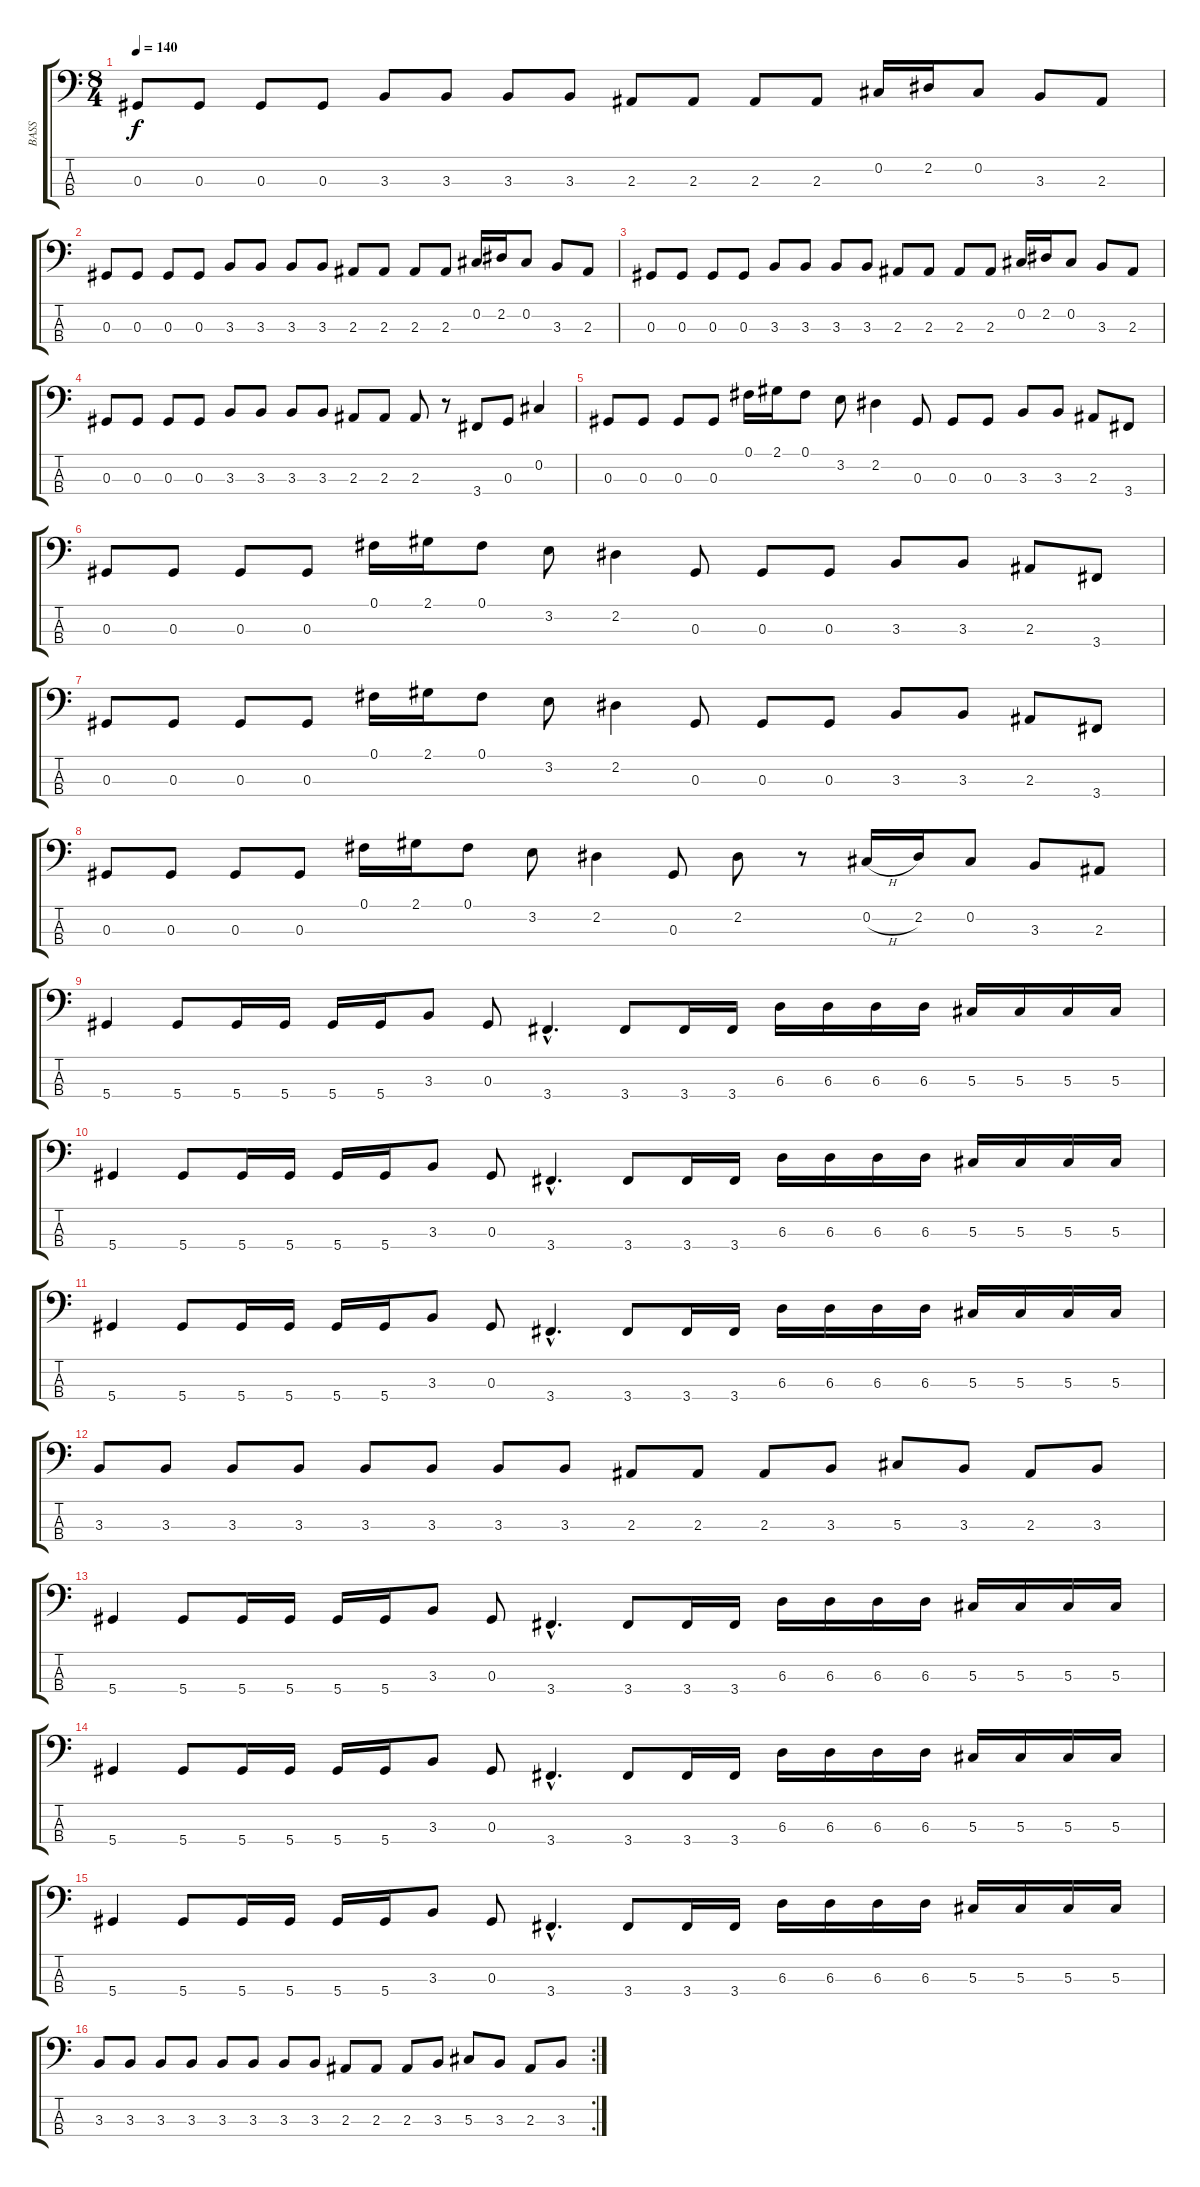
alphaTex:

\track ("BASS" "BASS") {instrument acousticguitarnylon}
\staff {score tabs}
\tuning (Gb2 Db2 Ab1 Eb1) {hide}
\ts (8 4)
\tempo 140
\clef f4
\ks c
0.3.8{dy f instrument acousticguitarnylon} 0.3.8 0.3.8 0.3.8 3.3.8 3.3.8 3.3.8 3.3.8 2.3.8 2.3.8 2.3.8 2.3.8 0.2.16 2.2.16 0.2.8 3.3.8 2.3.8 |
0.3.8 0.3.8 0.3.8 0.3.8 3.3.8 3.3.8 3.3.8 3.3.8 2.3.8 2.3.8 2.3.8 2.3.8 0.2.16 2.2.16 0.2.8 3.3.8 2.3.8 |
0.3.8 0.3.8 0.3.8 0.3.8 3.3.8 3.3.8 3.3.8 3.3.8 2.3.8 2.3.8 2.3.8 2.3.8 0.2.16 2.2.16 0.2.8 3.3.8 2.3.8 |
0.3.8 0.3.8 0.3.8 0.3.8 3.3.8 3.3.8 3.3.8 3.3.8 2.3.8 2.3.8 2.3.8 r.8 3.4.8 0.3.8 0.2.4 |
0.3.8 0.3.8 0.3.8 0.3.8 0.1.16 2.1.16 0.1.8 3.2.8 2.2.4 0.3.8 0.3.8 0.3.8 3.3.8 3.3.8 2.3.8 3.4.8 |
0.3.8 0.3.8 0.3.8 0.3.8 0.1.16 2.1.16 0.1.8 3.2.8 2.2.4 0.3.8 0.3.8 0.3.8 3.3.8 3.3.8 2.3.8 3.4.8 |
0.3.8 0.3.8 0.3.8 0.3.8 0.1.16 2.1.16 0.1.8 3.2.8 2.2.4 0.3.8 0.3.8 0.3.8 3.3.8 3.3.8 2.3.8 3.4.8 |
0.3.8 0.3.8 0.3.8 0.3.8 0.1.16 2.1.16 0.1.8 3.2.8 2.2.4 0.3.8 2.2.8 r.8 0.2{h}.16 2.2.16 0.2.8 3.3.8 2.3.8 |
5.4.4 5.4.8 5.4.16 5.4.16 5.4.16 5.4.16 3.3.8 0.3.8 3.4{hac}.4{d} 3.4.8 3.4.16 3.4.16 6.3.16 6.3.16 6.3.16 6.3.16 5.3.16 5.3.16 5.3.16 5.3.16 |
5.4.4 5.4.8 5.4.16 5.4.16 5.4.16 5.4.16 3.3.8 0.3.8 3.4{hac}.4{d} 3.4.8 3.4.16 3.4.16 6.3.16 6.3.16 6.3.16 6.3.16 5.3.16 5.3.16 5.3.16 5.3.16 |
5.4.4 5.4.8 5.4.16 5.4.16 5.4.16 5.4.16 3.3.8 0.3.8 3.4{hac}.4{d} 3.4.8 3.4.16 3.4.16 6.3.16 6.3.16 6.3.16 6.3.16 5.3.16 5.3.16 5.3.16 5.3.16 |
3.3.8 3.3.8 3.3.8 3.3.8 3.3.8 3.3.8 3.3.8 3.3.8 2.3.8 2.3.8 2.3.8 3.3.8 5.3.8 3.3.8 2.3.8 3.3.8 |
5.4.4 5.4.8 5.4.16 5.4.16 5.4.16 5.4.16 3.3.8 0.3.8 3.4{hac}.4{d} 3.4.8 3.4.16 3.4.16 6.3.16 6.3.16 6.3.16 6.3.16 5.3.16 5.3.16 5.3.16 5.3.16 |
5.4.4 5.4.8 5.4.16 5.4.16 5.4.16 5.4.16 3.3.8 0.3.8 3.4{hac}.4{d} 3.4.8 3.4.16 3.4.16 6.3.16 6.3.16 6.3.16 6.3.16 5.3.16 5.3.16 5.3.16 5.3.16 |
5.4.4 5.4.8 5.4.16 5.4.16 5.4.16 5.4.16 3.3.8 0.3.8 3.4{hac}.4{d} 3.4.8 3.4.16 3.4.16 6.3.16 6.3.16 6.3.16 6.3.16 5.3.16 5.3.16 5.3.16 5.3.16 |
\rc 2
3.3.8 3.3.8 3.3.8 3.3.8 3.3.8 3.3.8 3.3.8 3.3.8 2.3.8 2.3.8 2.3.8 3.3.8 5.3.8 3.3.8 2.3.8 3.3.8
